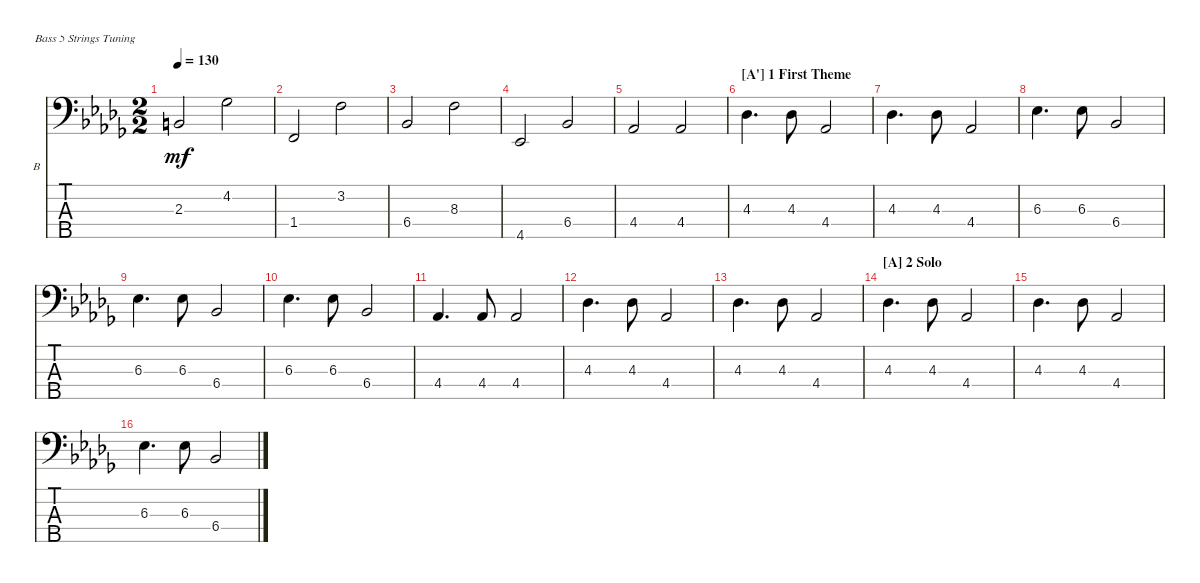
\defaultSystemsLayout 4
\bracketExtendMode nobrackets
\firstSystemTrackNameOrientation horizontal
\otherSystemsTrackNameOrientation horizontal
\chordDiagramsInScore
\track ("Bass" "B") {instrument electricbassfinger}
\staff {score tabs}
\tuning (G2 D2 A1 E1 B0)
\ts (2 2)
\tempo 130
\clef f4
\scale
0.333333
\ks db
2.3.2{dy mf} 4.2.2 |
\scale
0.333333 1.4.2 3.2.2 |
\scale
0.333333 6.4.2 8.3.2 |
\scale
0.333333 4.5.2 6.4.2 |
\scale
0.333333 4.4.2 4.4.2 |
\section ("A'" "1 First Theme")
\scale
0.333333 4.3.4{d} 4.3.8 4.4.2 |
\scale
0.333333 4.3.4{d} 4.3.8 4.4.2 |
\scale
0.333333 6.3.4{d} 6.3.8 6.4.2 |
\scale
0.333333 6.3.4{d} 6.3.8 6.4.2 |
\scale
0.333333 6.3.4{d} 6.3.8 6.4.2 |
\scale
0.322917 4.4.4{d} 4.4.8 4.4.2 |
\scale
0.322917 4.3.4{d} 4.3.8 4.4.2 |
\scale
0.354167 4.3.4{d} 4.3.8 4.4.2 |
\section ("A" "2 Solo")
4.3.4{d} 4.3.8 4.4.2 |
4.3.4{d} 4.3.8 4.4.2 |
6.3.4{d} 6.3.8 6.4.2
